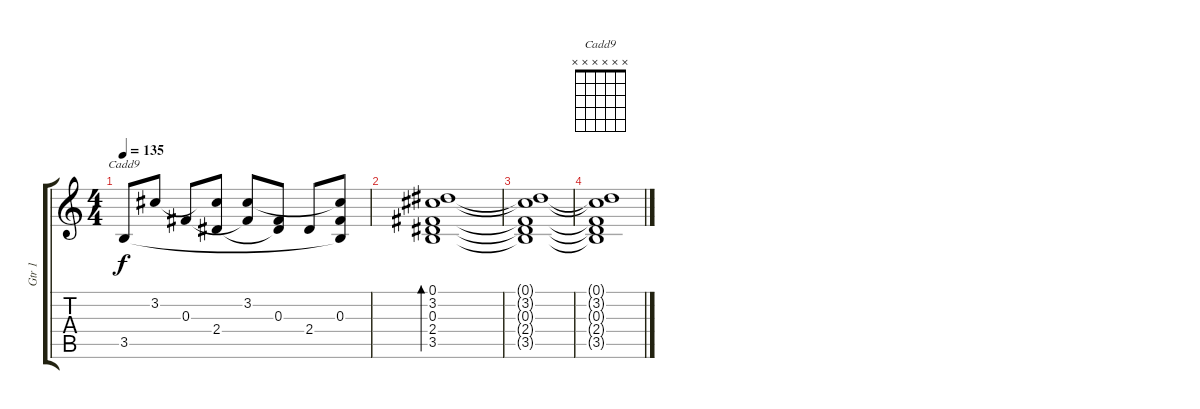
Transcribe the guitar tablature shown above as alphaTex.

\track ("Gtr 1" "Gtr 1") {instrument acousticguitarsteel}
\staff {score tabs}
\tuning (Eb4 Bb3 Gb3 Db3 Ab2 Eb2) {hide}
\chord ("Cadd9" x x x x x x)
\ts (4 4)
\tempo 135
\clef g2
\ks c
3.5.8{ch "Cadd9" dy f} 3.2.8 0.3.8 (3.2{t} 2.4).8 (3.2 0.3{t}).8 (0.3 2.4{t}).8 2.4.8 (3.2{t} 0.3 3.5{t}).8 |
(0.1 3.2 0.3 2.4 3.5).1{bd 480} |
(0.1{t} 3.2{t} 0.3{t} 2.4{t} 3.5{t}).1 |
(0.1{t} 3.2{t} 0.3{t} 2.4{t} 3.5{t}).1
